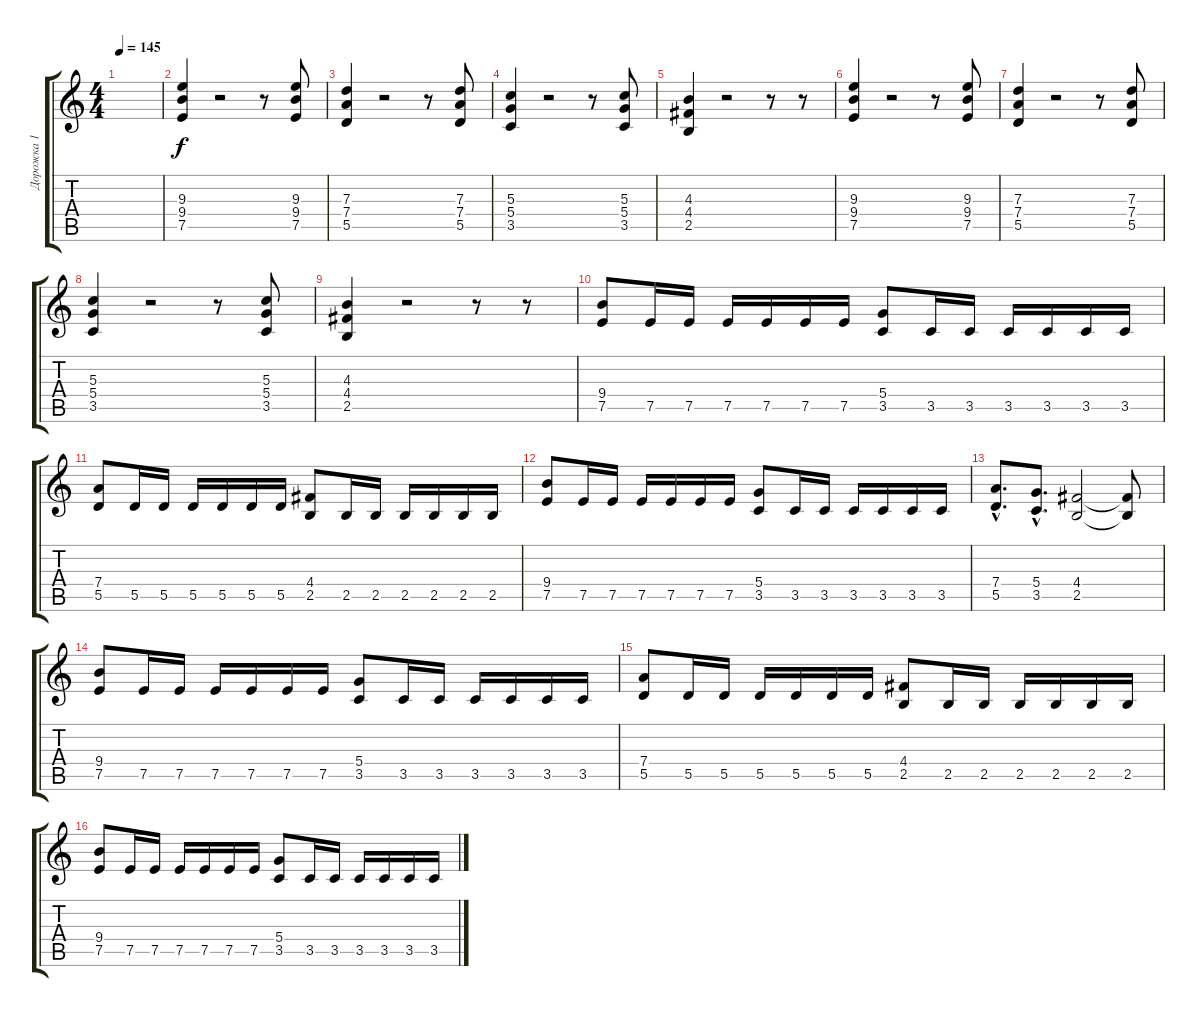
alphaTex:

\track ("Дорожка 1" "Дорожка 1") {instrument distortionguitar}
\staff {score tabs}
\tuning (E4 B3 G3 D3 A2 E2) {hide}
\ts (4 4)
\tempo 145
\clef g2
\ks c
|
(9.3 9.4 7.5).4 r.2 r.8 (9.3 9.4 7.5).8 |
(7.3 7.4 5.5).4 r.2 r.8 (7.3 7.4 5.5).8 |
(5.3 5.4 3.5).4 r.2 r.8 (5.3 5.4 3.5).8 |
(4.3 4.4 2.5).4 r.2 r.8 r.8 |
(9.3 9.4 7.5).4 r.2 r.8 (9.3 9.4 7.5).8 |
(7.3 7.4 5.5).4 r.2 r.8 (7.3 7.4 5.5).8 |
(5.3 5.4 3.5).4 r.2 r.8 (5.3 5.4 3.5).8 |
(4.3 4.4 2.5).4 r.2 r.8 r.8 |
(9.4 7.5).8 7.5.16 7.5.16 7.5.16 7.5.16 7.5.16 7.5.16 (5.4 3.5).8 3.5.16 3.5.16 3.5.16 3.5.16 3.5.16 3.5.16 |
(7.4 5.5).8 5.5.16 5.5.16 5.5.16 5.5.16 5.5.16 5.5.16 (4.4 2.5).8 2.5.16 2.5.16 2.5.16 2.5.16 2.5.16 2.5.16 |
(9.4 7.5).8 7.5.16 7.5.16 7.5.16 7.5.16 7.5.16 7.5.16 (5.4 3.5).8 3.5.16 3.5.16 3.5.16 3.5.16 3.5.16 3.5.16 |
(7.4{hac} 5.5{hac}).8{d} (5.4{hac} 3.5{hac}).8{d} (4.4 2.5).2 (4.4{t} 2.5{t}).8 |
(9.4 7.5).8 7.5.16 7.5.16 7.5.16 7.5.16 7.5.16 7.5.16 (5.4 3.5).8 3.5.16 3.5.16 3.5.16 3.5.16 3.5.16 3.5.16 |
(7.4 5.5).8 5.5.16 5.5.16 5.5.16 5.5.16 5.5.16 5.5.16 (4.4 2.5).8 2.5.16 2.5.16 2.5.16 2.5.16 2.5.16 2.5.16 |
(9.4 7.5).8 7.5.16 7.5.16 7.5.16 7.5.16 7.5.16 7.5.16 (5.4 3.5).8 3.5.16 3.5.16 3.5.16 3.5.16 3.5.16 3.5.16
